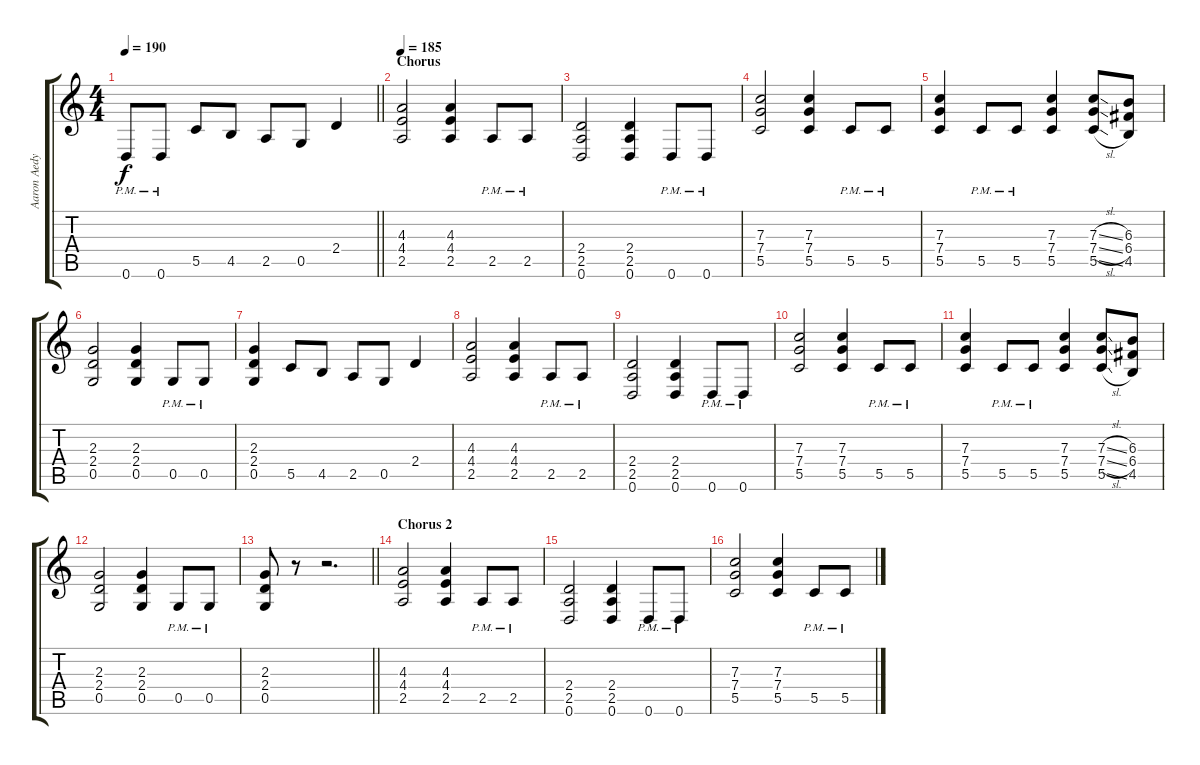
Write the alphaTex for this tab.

\track ("Aaron Aedy" "Aaron Aedy") {instrument distortionguitar}
\staff {score tabs}
\tuning (D4 A3 F3 C3 G2 D2) {hide}
\ts (4 4)
\tempo 190
\clef g2
\barLineRight lightlight
\ks c
0.6{pm}.8{dy f} 0.6{pm}.8 5.5.8 4.5.8 2.5.8 0.5.8 2.4.4 |
\section ("" "Chorus")
\tempo 185
(4.3 4.4 2.5).2 (4.3 4.4 2.5).4 2.5{pm}.8 2.5{pm}.8 |
(2.4 2.5 0.6).2 (2.4 2.5 0.6).4 0.6{pm}.8 0.6{pm}.8 |
(7.3 7.4 5.5).2 (7.3 7.4 5.5).4 5.5{pm}.8 5.5{pm}.8 |
(7.3 7.4 5.5).4 5.5{pm}.8 5.5{pm}.8 (7.3 7.4 5.5).4 (7.3{sl} 7.4{sl} 5.5{sl}).8 (6.3 6.4 4.5).8 |
(2.3 2.4 0.5).2 (2.3 2.4 0.5).4 0.5{pm}.8 0.5{pm}.8 |
(2.3 2.4 0.5).4 5.5.8 4.5.8 2.5.8 0.5.8 2.4.4 |
(4.3 4.4 2.5).2 (4.3 4.4 2.5).4 2.5{pm}.8 2.5{pm}.8 |
(2.4 2.5 0.6).2 (2.4 2.5 0.6).4 0.6{pm}.8 0.6{pm}.8 |
(7.3 7.4 5.5).2 (7.3 7.4 5.5).4 5.5{pm}.8 5.5{pm}.8 |
(7.3 7.4 5.5).4 5.5{pm}.8 5.5{pm}.8 (7.3 7.4 5.5).4 (7.3{sl} 7.4{sl} 5.5{sl}).8 (6.3 6.4 4.5).8 |
(2.3 2.4 0.5).2 (2.3 2.4 0.5).4 0.5{pm}.8 0.5{pm}.8 |
\barLineRight lightlight
(2.3 2.4 0.5).8 r.8 r.2{d} |
\section ("" "Chorus 2")
(4.3 4.4 2.5).2 (4.3 4.4 2.5).4 2.5{pm}.8 2.5{pm}.8 |
(2.4 2.5 0.6).2 (2.4 2.5 0.6).4 0.6{pm}.8 0.6{pm}.8 |
(7.3 7.4 5.5).2 (7.3 7.4 5.5).4 5.5{pm}.8 5.5{pm}.8
